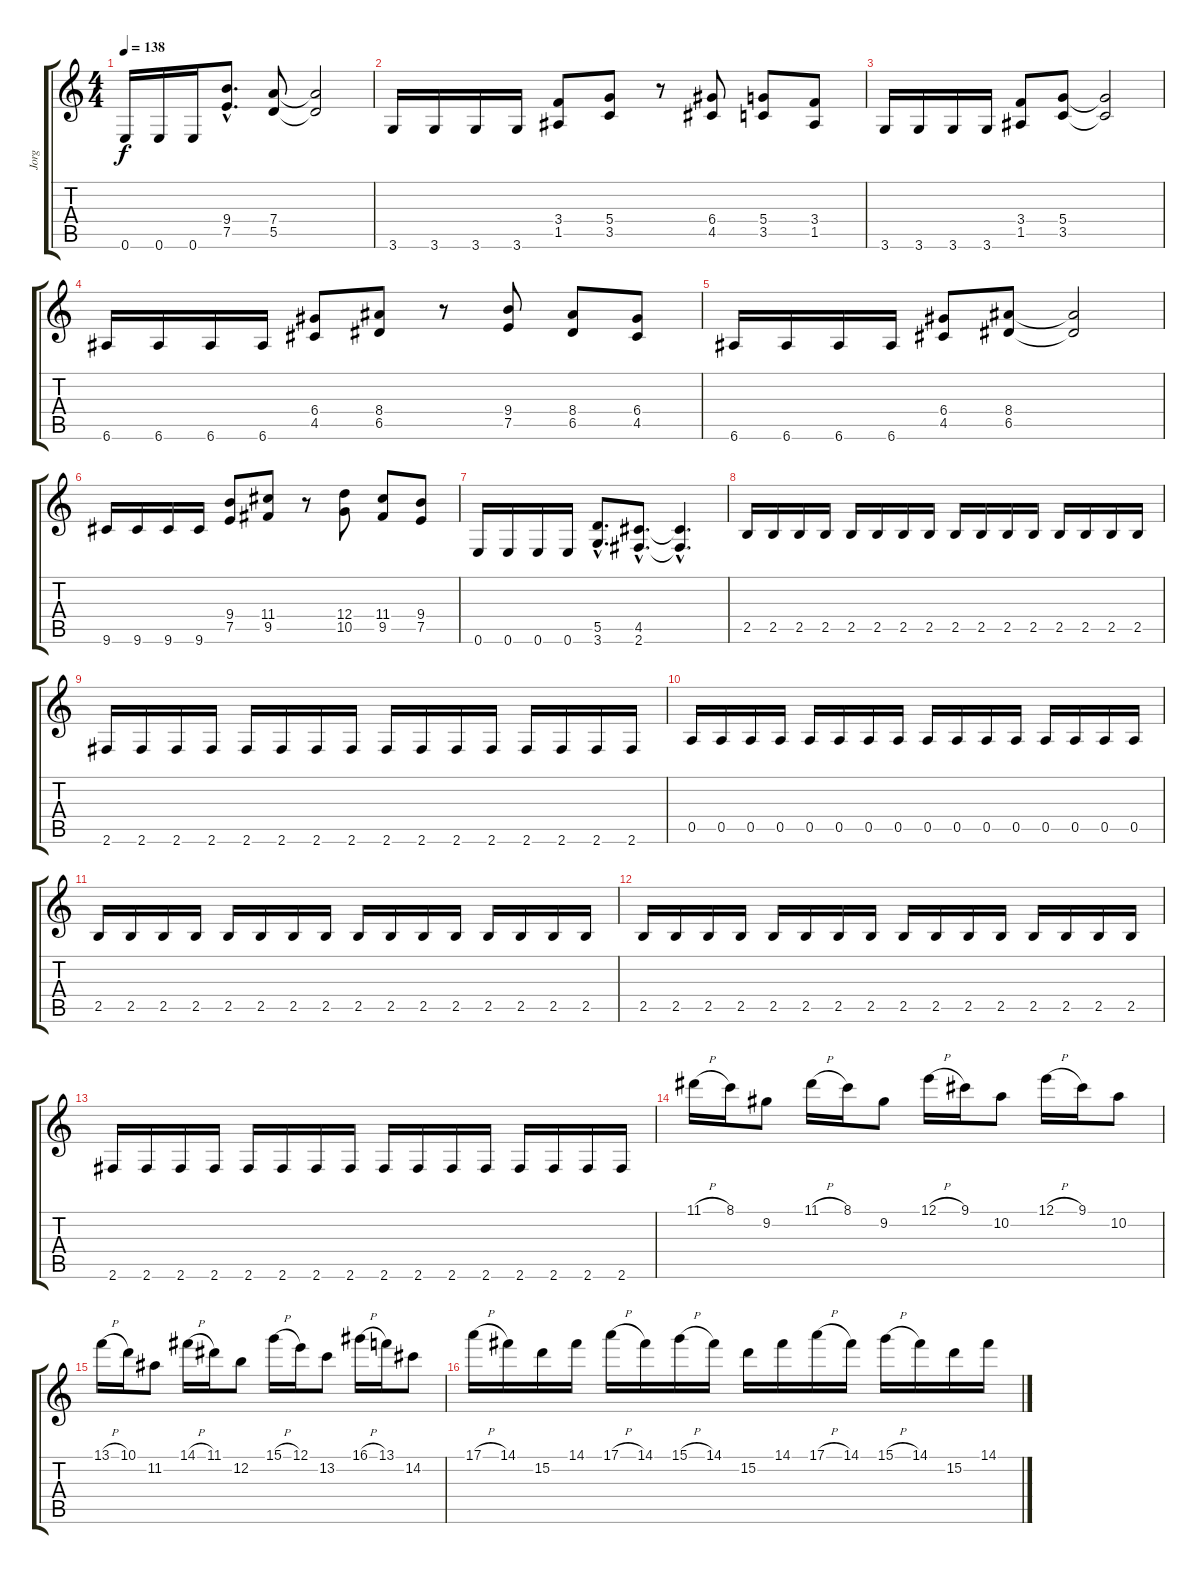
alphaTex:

\track ("Jorg" "Jorg") {instrument distortionguitar}
\staff {score tabs}
\tuning (E4 B3 G3 D3 A2 E2) {hide}
\ts (4 4)
\tempo 138
\clef g2
\ks c
0.6.16{dy f} 0.6.16 0.6.16 (9.4{hac} 7.5{hac}).8{d} (7.4 5.5).8 (7.4{t} 5.5{t}).2 |
3.6.16 3.6.16 3.6.16 3.6.16 (3.4 1.5).8 (5.4 3.5).8 r.8 (6.4 4.5).8 (5.4 3.5).8 (3.4 1.5).8 |
3.6.16 3.6.16 3.6.16 3.6.16 (3.4 1.5).8 (5.4 3.5).8 (5.4{t} 3.5{t}).2 |
6.6.16 6.6.16 6.6.16 6.6.16 (6.4 4.5).8 (8.4 6.5).8 r.8 (9.4 7.5).8 (8.4 6.5).8 (6.4 4.5).8 |
6.6.16 6.6.16 6.6.16 6.6.16 (6.4 4.5).8 (8.4 6.5).8 (8.4{t} 6.5{t}).2 |
9.6.16 9.6.16 9.6.16 9.6.16 (9.4 7.5).8 (11.4 9.5).8 r.8 (12.4 10.5).8 (11.4 9.5).8 (9.4 7.5).8 |
0.6.16 0.6.16 0.6.16 0.6.16 (5.5{hac} 3.6{hac}).8{d} (4.5{hac} 2.6{hac}).8{d} (4.5{hac t} 2.6{hac t}).4{d} |
2.5.16 2.5.16 2.5.16 2.5.16 2.5.16 2.5.16 2.5.16 2.5.16 2.5.16 2.5.16 2.5.16 2.5.16 2.5.16 2.5.16 2.5.16 2.5.16 |
2.6.16 2.6.16 2.6.16 2.6.16 2.6.16 2.6.16 2.6.16 2.6.16 2.6.16 2.6.16 2.6.16 2.6.16 2.6.16 2.6.16 2.6.16 2.6.16 |
0.5.16 0.5.16 0.5.16 0.5.16 0.5.16 0.5.16 0.5.16 0.5.16 0.5.16 0.5.16 0.5.16 0.5.16 0.5.16 0.5.16 0.5.16 0.5.16 |
2.5.16 2.5.16 2.5.16 2.5.16 2.5.16 2.5.16 2.5.16 2.5.16 2.5.16 2.5.16 2.5.16 2.5.16 2.5.16 2.5.16 2.5.16 2.5.16 |
2.5.16 2.5.16 2.5.16 2.5.16 2.5.16 2.5.16 2.5.16 2.5.16 2.5.16 2.5.16 2.5.16 2.5.16 2.5.16 2.5.16 2.5.16 2.5.16 |
2.6.16 2.6.16 2.6.16 2.6.16 2.6.16 2.6.16 2.6.16 2.6.16 2.6.16 2.6.16 2.6.16 2.6.16 2.6.16 2.6.16 2.6.16 2.6.16 |
11.1{h}.16 8.1.16 9.2.8 11.1{h}.16 8.1.16 9.2.8 12.1{h}.16 9.1.16 10.2.8 12.1{h}.16 9.1.16 10.2.8 |
13.1{h}.16 10.1.16 11.2.8 14.1{h}.16 11.1.16 12.2.8 15.1{h}.16 12.1.16 13.2.8 16.1{h}.16 13.1.16 14.2.8 |
17.1{h}.16 14.1.16 15.2.16 14.1.16 17.1{h}.16 14.1.16 15.1{h}.16 14.1.16 15.2.16 14.1.16 17.1{h}.16 14.1.16 15.1{h}.16 14.1.16 15.2.16 14.1.16
